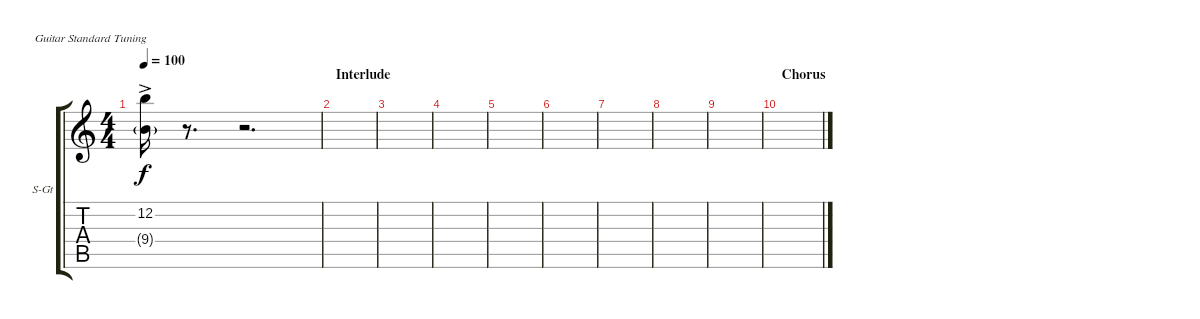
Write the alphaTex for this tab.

\bracketExtendMode groupsimilarinstruments
\firstSystemTrackNameOrientation horizontal
\otherSystemsTrackNameOrientation horizontal
\track ("'Telephone' sound" "S-Gt") {instrument acousticguitarsteel}
\staff {score tabs}
\tuning (E4 B3 G3 D3 A2 E2)
\ts (4 4)
\tempo 100
\clef g2
\scale
0.333333
\ks c
(12.2{ac} 9.4{g}).16{dy f} r.8{d} r.2{d} |
\section ("" "Interlude")
\scale
0.333333 |
\scale
0.333333 |
\scale
0.333333 |
\scale
0.333333 |
\scale
0.333333 |
\scale
0.333333 |
\scale
0.333333 |
\scale
0.333333 |
\section ("" "Chorus")
\scale
0.333333 |
\scale
0.333333 |
\scale
0.333333 |
\scale
0.333333 |
\scale
0.333333 |
\scale
0.333333 |
\scale
0.333333
